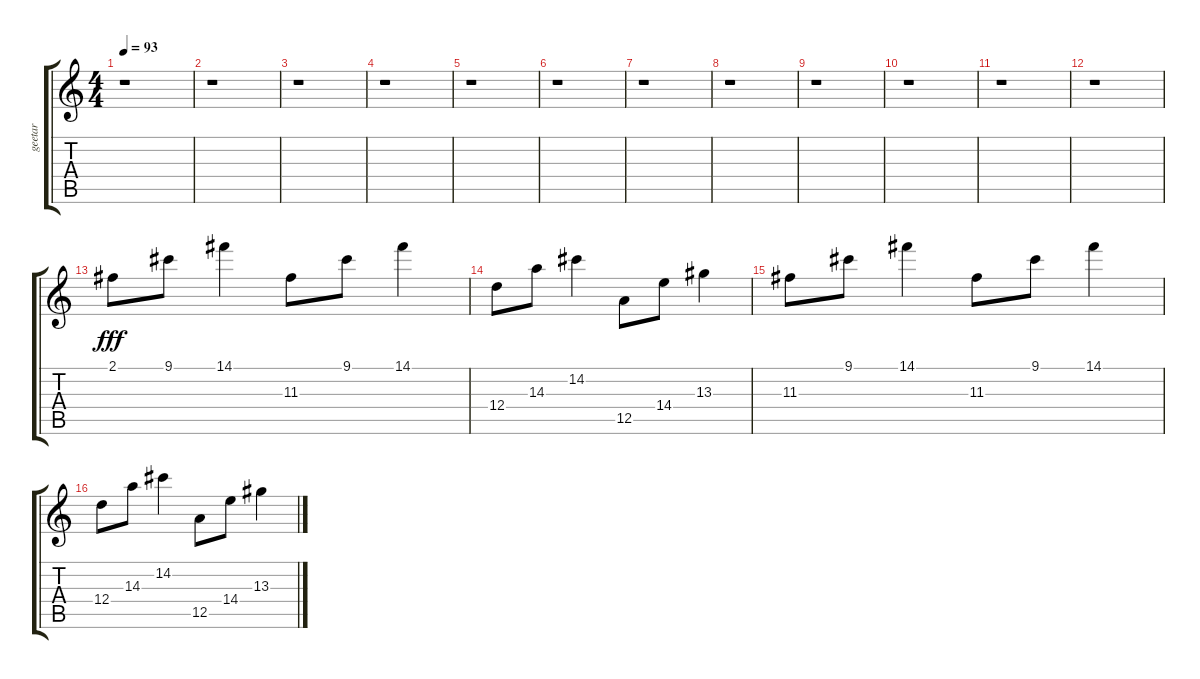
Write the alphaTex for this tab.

\track ("geetar" "geetar") {instrument overdrivenguitar}
\staff {score tabs}
\tuning (E4 B3 G3 D3 A2 E2) {hide}
\ts (4 4)
\tempo 93
\clef g2
\ks c
r.1{dy fff} |
r.1 |
r.1 |
r.1 |
r.1 |
r.1 |
r.1 |
r.1 |
r.1 |
r.1 |
r.1 |
r.1 |
2.1.8 9.1.8 14.1.4 11.3.8 9.1.8 14.1.4 |
12.4.8 14.3.8 14.2.4 12.5.8 14.4.8 13.3.4 |
11.3.8 9.1.8 14.1.4 11.3.8 9.1.8 14.1.4 |
12.4.8 14.3.8 14.2.4 12.5.8 14.4.8 13.3.4
